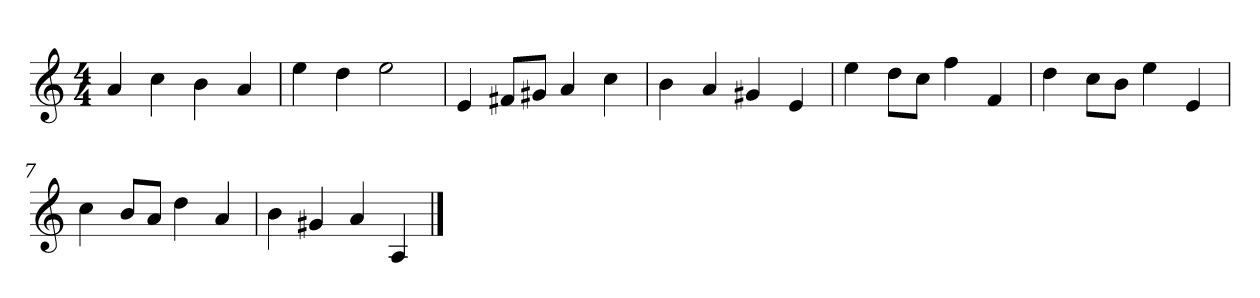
**kern
*part1
*staff1
*k[]
*M4/4
*MM120
=1
4a
4cc
4b
4a
=2
4ee
4dd
2ee
=3
4e
8f#XL
8g#XJ
4a
4cc
=4
4b
4a
4g#X
4e
=5
4ee
8ddL
8ccJ
4ff
4f
=6
4dd
8ccL
8bJ
4ee
4e
=7
4cc
8bL
8aJ
4dd
4a
=8
4b
4g#X
4a
4A
==
*-
